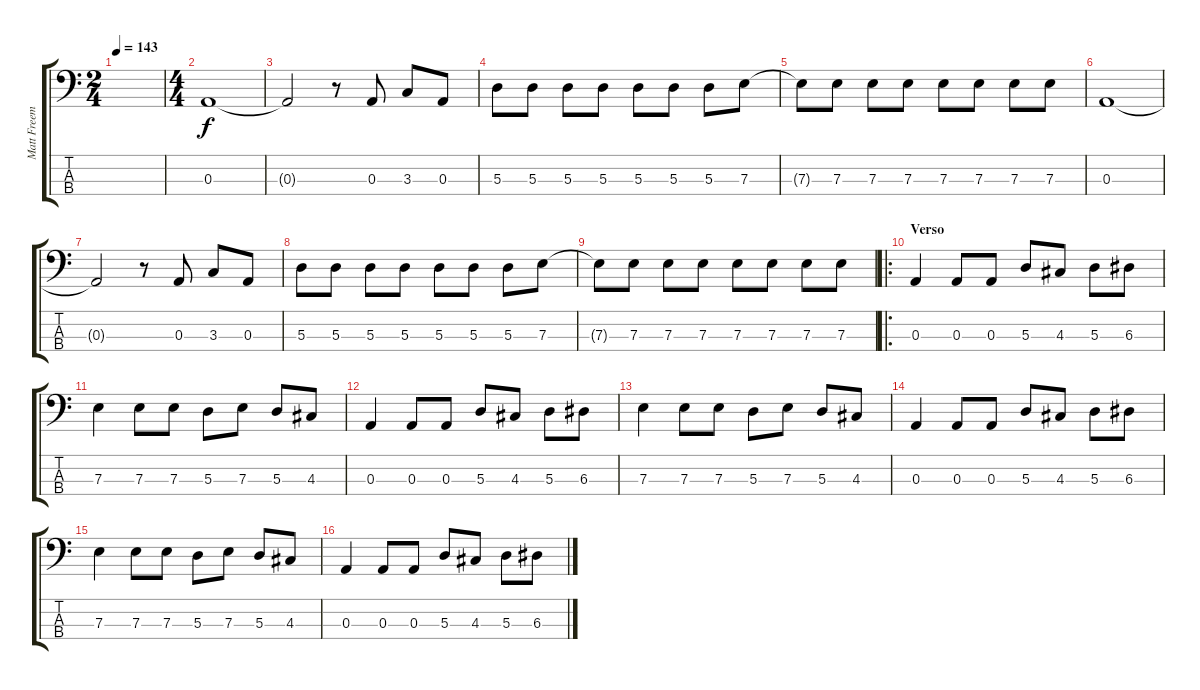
\track ("Matt Freeman" "Matt Freem") {instrument electricbassfinger}
\staff {score tabs}
\tuning (G2 D2 A1 E1) {hide}
\ts (2 4)
\tempo 143
\clef f4
\ks c
|
\ts (4 4)
0.3.1 |
0.3{t}.2 r.8 0.3.8 3.3.8 0.3.8 |
5.3.8 5.3.8 5.3.8 5.3.8 5.3.8 5.3.8 5.3.8 7.3.8 |
7.3{t}.8 7.3.8 7.3.8 7.3.8 7.3.8 7.3.8 7.3.8 7.3.8 |
0.3.1 |
0.3{t}.2 r.8 0.3.8 3.3.8 0.3.8 |
5.3.8 5.3.8 5.3.8 5.3.8 5.3.8 5.3.8 5.3.8 7.3.8 |
7.3{t}.8 7.3.8 7.3.8 7.3.8 7.3.8 7.3.8 7.3.8 7.3.8 |
\ro
\section ("" "Verso")
0.3.4 0.3.8 0.3.8 5.3.8 4.3.8 5.3.8 6.3.8 |
7.3.4 7.3.8 7.3.8 5.3.8 7.3.8 5.3.8 4.3.8 |
0.3.4 0.3.8 0.3.8 5.3.8 4.3.8 5.3.8 6.3.8 |
7.3.4 7.3.8 7.3.8 5.3.8 7.3.8 5.3.8 4.3.8 |
0.3.4 0.3.8 0.3.8 5.3.8 4.3.8 5.3.8 6.3.8 |
7.3.4 7.3.8 7.3.8 5.3.8 7.3.8 5.3.8 4.3.8 |
0.3.4 0.3.8 0.3.8 5.3.8 4.3.8 5.3.8 6.3.8
